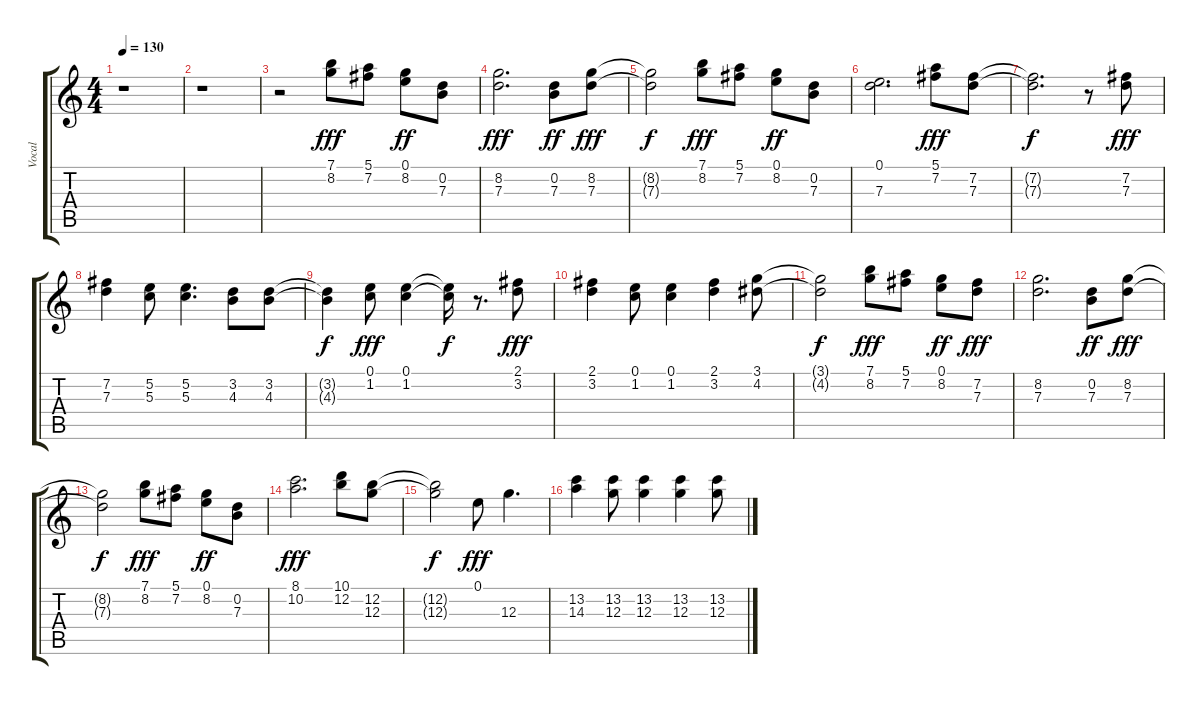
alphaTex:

\track ("Vocal" "Vocal") {instrument electricguitarmuted}
\staff {score tabs}
\tuning (E4 B3 G3 D3 A2 E2) {hide}
\ts (4 4)
\tempo 130
\clef g2
\ks c
r.1{dy f} |
r.1 |
r.2 (7.1 8.2).8{dy fff} (5.1 7.2).8 (0.1 8.2).8{dy ff} (0.2 7.3).8 |
(8.2 7.3).2{d dy fff} (0.2 7.3).8{dy ff} (8.2 7.3).8{dy fff} |
(8.2{t} 7.3{t}).2{dy f} (7.1 8.2).8{dy fff} (5.1 7.2).8 (0.1 8.2).8{dy ff} (0.2 7.3).8 |
(0.1 7.3).2{d} (5.1 7.2).8{dy fff} (7.2 7.3).8 |
(7.2{t} 7.3{t}).2{d dy f} r.8 (7.2 7.3).8{dy fff} |
(7.2 7.3).4 (5.2 5.3).8 (5.2 5.3).4{d} (3.2 4.3).8 (3.2 4.3).8 |
(3.2{t} 4.3{t}).4{dy f} (0.1 1.2).8{dy fff} (0.1 1.2).4 (0.1{t} 1.2{t}).16{dy f} r.8{d} (2.1 3.2).8{dy fff} |
(2.1 3.2).4 (0.1 1.2).8 (0.1 1.2).4 (2.1 3.2).4 (3.1 4.2).8 |
(3.1{t} 4.2{t}).2{dy f} (7.1 8.2).8{dy fff} (5.1 7.2).8 (0.1 8.2).8{dy ff} (7.2 7.3).8{dy fff} |
(8.2 7.3).2{d} (0.2 7.3).8{dy ff} (8.2 7.3).8{dy fff} |
(8.2{t} 7.3{t}).2{dy f} (7.1 8.2).8{dy fff} (5.1 7.2).8 (0.1 8.2).8{dy ff} (0.2 7.3).8 |
(8.1 10.2).2{d dy fff} (10.1 12.2).8 (12.2 12.3).8 |
(12.2{t} 12.3{t}).2{dy f} 0.1.8{dy fff} 12.3.4{d} |
(13.2 14.3).4 (13.2 12.3).8 (13.2 12.3).4 (13.2 12.3).4 (13.2 12.3).8
